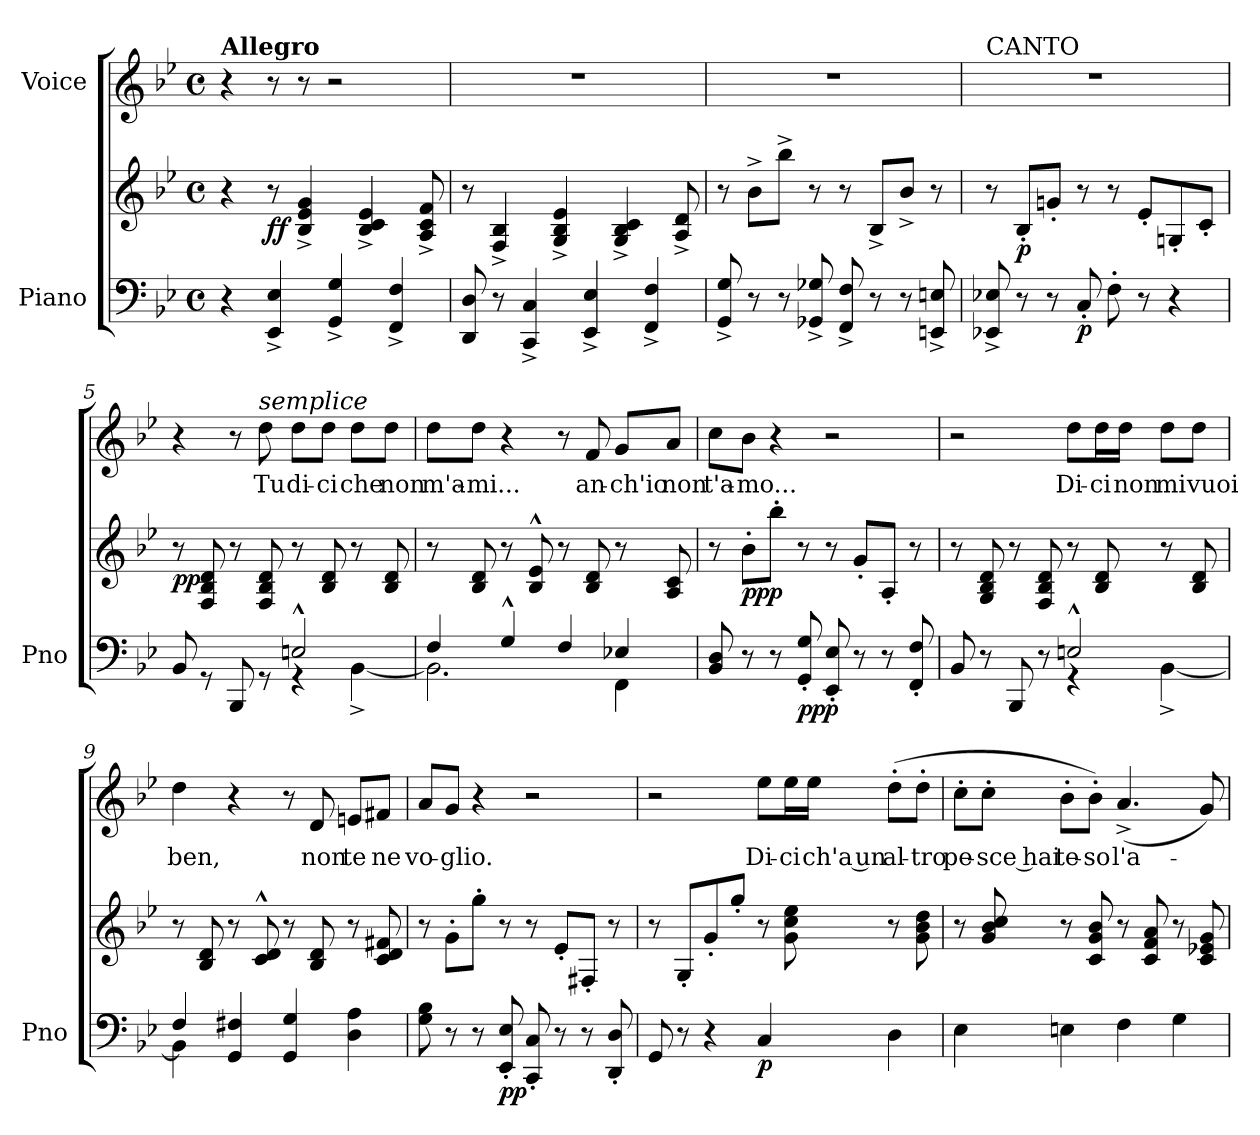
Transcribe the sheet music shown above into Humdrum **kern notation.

**kern	**kern	**dynam	**kern	**text
*part2	*part2	*part2	*part1	*part1
*staff3	*staff2	*staff2/3	*staff1	*staff1
*I"Piano	*	*	*I"Voice	*
*I'Pno	*	*	*	*
*clefF4	*clefG2	*	*clefG2	*
*k[b-e-]	*k[b-e-]	*	*k[b-e-]	*
*M4/4	*M4/4	*	*M4/4	*
*met(c)	*met(c)	*	*met(c)	*
*MM104	*MM104	*	*MM104	*
=1	=1	=1	=1	=1
!	!	!	!LO:TX:a:B:t=Allegro	!
4r	4r	.	4r	.
!	!	!LO:DY:b	!	!
4EE-/^ 4E-/^	8r	ff	8r	.
.	4B-/^ 4e-/^ 4g/^	.	8r	.
4GG/^ 4G/^	.	.	2r	.
.	4B-/^ 4c/^ 4e-/^	.	.	.
4FF/^ 4F/^	.	.	.	.
.	8A/^ 8c/^ 8f/^	.	.	.
=2	=2	=2	=2	=2
8DD/ 8D/	8r	.	1r	.
8r	4F/^ 4B-/^	.	.	.
4CC/^ 4C/^	.	.	.	.
.	4G/^ 4B-/^ 4e-/^	.	.	.
4EE-/^ 4E-/^	.	.	.	.
.	4G/^ 4B-/^ 4c/^	.	.	.
4FF/^ 4F/^	.	.	.	.
.	8A/^ 8d/^	.	.	.
=3	=3	=3	=3	=3
8GG/^ 8G/^	8r	.	1r	.
8r	8b-^\L	.	.	.
8r	8bb-^\J	.	.	.
8GG-X/^ 8G-X/^	8r	.	.	.
8FF/^ 8F/^	8r	.	.	.
8r	8B-^/L	.	.	.
8r	8b-^/J	.	.	.
8EEn/^ 8En/^	8r	.	.	.
!!LO:LB:g=z
=4	=4	=4	=4	=4
!	!	!	!LO:TX:a:t=CANTO	!
8EE-X/^ 8E-X/^	8r	.	1r	.
!	!	!LO:DY:b	!	!
8r	8B-'/L	p	.	.
8r	8gn'/J	.	.	.
!	!	!LO:DY:b=2	!	!
8C'/	8r	p	.	.
8F'\	8r	.	.	.
8r	8e-'/L	.	.	.
4r	8Gn'/	.	.	.
.	8c'/J	.	.	.
=5	=5	=5	=5	=5
*^	*	*	*	*
!	!	!	!LO:DY:b	!	!
8BB-/	2ryy	8r	pp	4r	.
8rGG	.	8F/ 8B-/ 8d/	.	.	.
8BBB-/	.	8r	.	8r	.
!	!	!	!	!LO:TX:a:i:t=semplice	!
8rGG	.	8F/ 8B-/ 8d/	.	8dd\	Tu
2En^^/	4r	8r	.	8dd\L	di-
.	.	8B-/ 8d/	.	8dd\J	ci
.	[4BB-^\	8r	.	8dd\L	che
.	.	8B-/ 8d/	.	8dd\J	non
=6	=6	=6	=6	=6	=6
4F/	2.BB-\]	8r	.	8dd\L	m'a-
.	.	8B-/ 8d/	.	8dd\J	mi...
4G^^/	.	8r	.	4r	.
.	.	8B-/^^ 8e-/^^	.	.	.
4F/	.	8r	.	8r	.
.	.	8B-/ 8d/	.	8f/	an-
4E-X/	4FF\	8r	.	8g/L	ch'io
.	.	8A/ 8c/	.	8a/J	non
*v	*v	*	*	*	*
!!LO:LB:g=z
=7	=7	=7	=7	=7
8BB-/ 8D/	8r	.	8cc\L	t'a-
!	!	!LO:DY:b	!	!
8r	8b-'\L	ppp	8b-\J	mo...
8r	8bb-'\J	.	4r	.
!	!	!LO:DY:b=2	!	!
8GG/' 8G/'	8r	ppp	.	.
8EE-/' 8E-/'	8r	.	2r	.
8r	8g'/L	.	.	.
8r	8A'/J	.	.	.
8FF/' 8F/'	8r	.	.	.
=8	=8	=8	=8	=8
*^	*	*	*	*
8BB-/	2ryy	8r	.	2r	.
8r	.	8G/ 8B-/ 8d/	.	.	.
8BBB-/	.	8r	.	.	.
8r	.	8F/ 8B-/ 8d/	.	.	.
2En^^/	4r	8r	.	8dd\L	Di-
.	.	8B-/ 8d/	.	16dd\L	ci
.	.	.	.	16dd\JJ	non
.	[4BB-^\	8r	.	8dd\L	mi
.	.	8B-/ 8d/	.	8dd\J	vuoi
=9	=9	=9	=9	=9	=9
4F/	4BB-\]	8r	.	4dd\	ben,
.	.	8B-/ 8d/	.	.	.
4GG/ 4F#X/	2.ryy	8r	.	4r	.
.	.	8c/^^ 8d/^^	.	.	.
4GG/ 4G/	.	8r	.	8r	.
.	.	8B-/ 8d/	.	8d/	non
4D\ 4A\	.	8r	.	8en/L	te
.	.	8c/ 8d/ 8f#X/	.	8f#X/J	ne
*v	*v	*	*	*	*
!!LO:PB:g=z
=10	=10	=10	=10	=10
8G\ 8B-\	8r	.	8a/L	vo-
8r	8g'\L	.	8g/J	glio.
8r	8gg'\J	.	4r	.
!	!	!LO:DY:b=2	!	!
8EE-/' 8E-/'	8r	pp	.	.
8CC/' 8C/'	8r	.	2r	.
8r	8e-'/L	.	.	.
8r	8F#X'/J	.	.	.
8DD/' 8D/'	8r	.	.	.
=11	=11	=11	=11	=11
8GG/	8r	.	2r	.
8r	8G'/L	.	.	.
4r	8g'/	.	.	.
.	8gg'/J	.	.	.
!	!	!LO:DY:b=2	!	!
4C/	8r	p	8ee-\L	Di-
.	8g\ 8cc\ 8ee-\	.	16ee-\L	ci
.	.	.	16ee-\JJ	ch'a un
4D\	8r	.	(8dd'\L	al-
.	8g\ 8b-\ 8dd\	.	8dd'\J	tro
=12	=12	=12	=12	=12
4E-\	8r	.	8cc'\L	pe-
.	8g/ 8b-/ 8cc/	.	8cc'\J	sce hai
4En\	8r	.	8b-'\L	te-
.	8c/ 8g/ 8b-/	.	8b-'\J)	so
4F\	8r	.	(4.a^/	l'a-
.	8c/ 8f/ 8a/	.	.	.
4G\	8r	.	.	.
.	8c/ 8e-X/ 8g/	.	8g/)	.
=	=	=	=	=
*-	*-	*-	*-	*-
